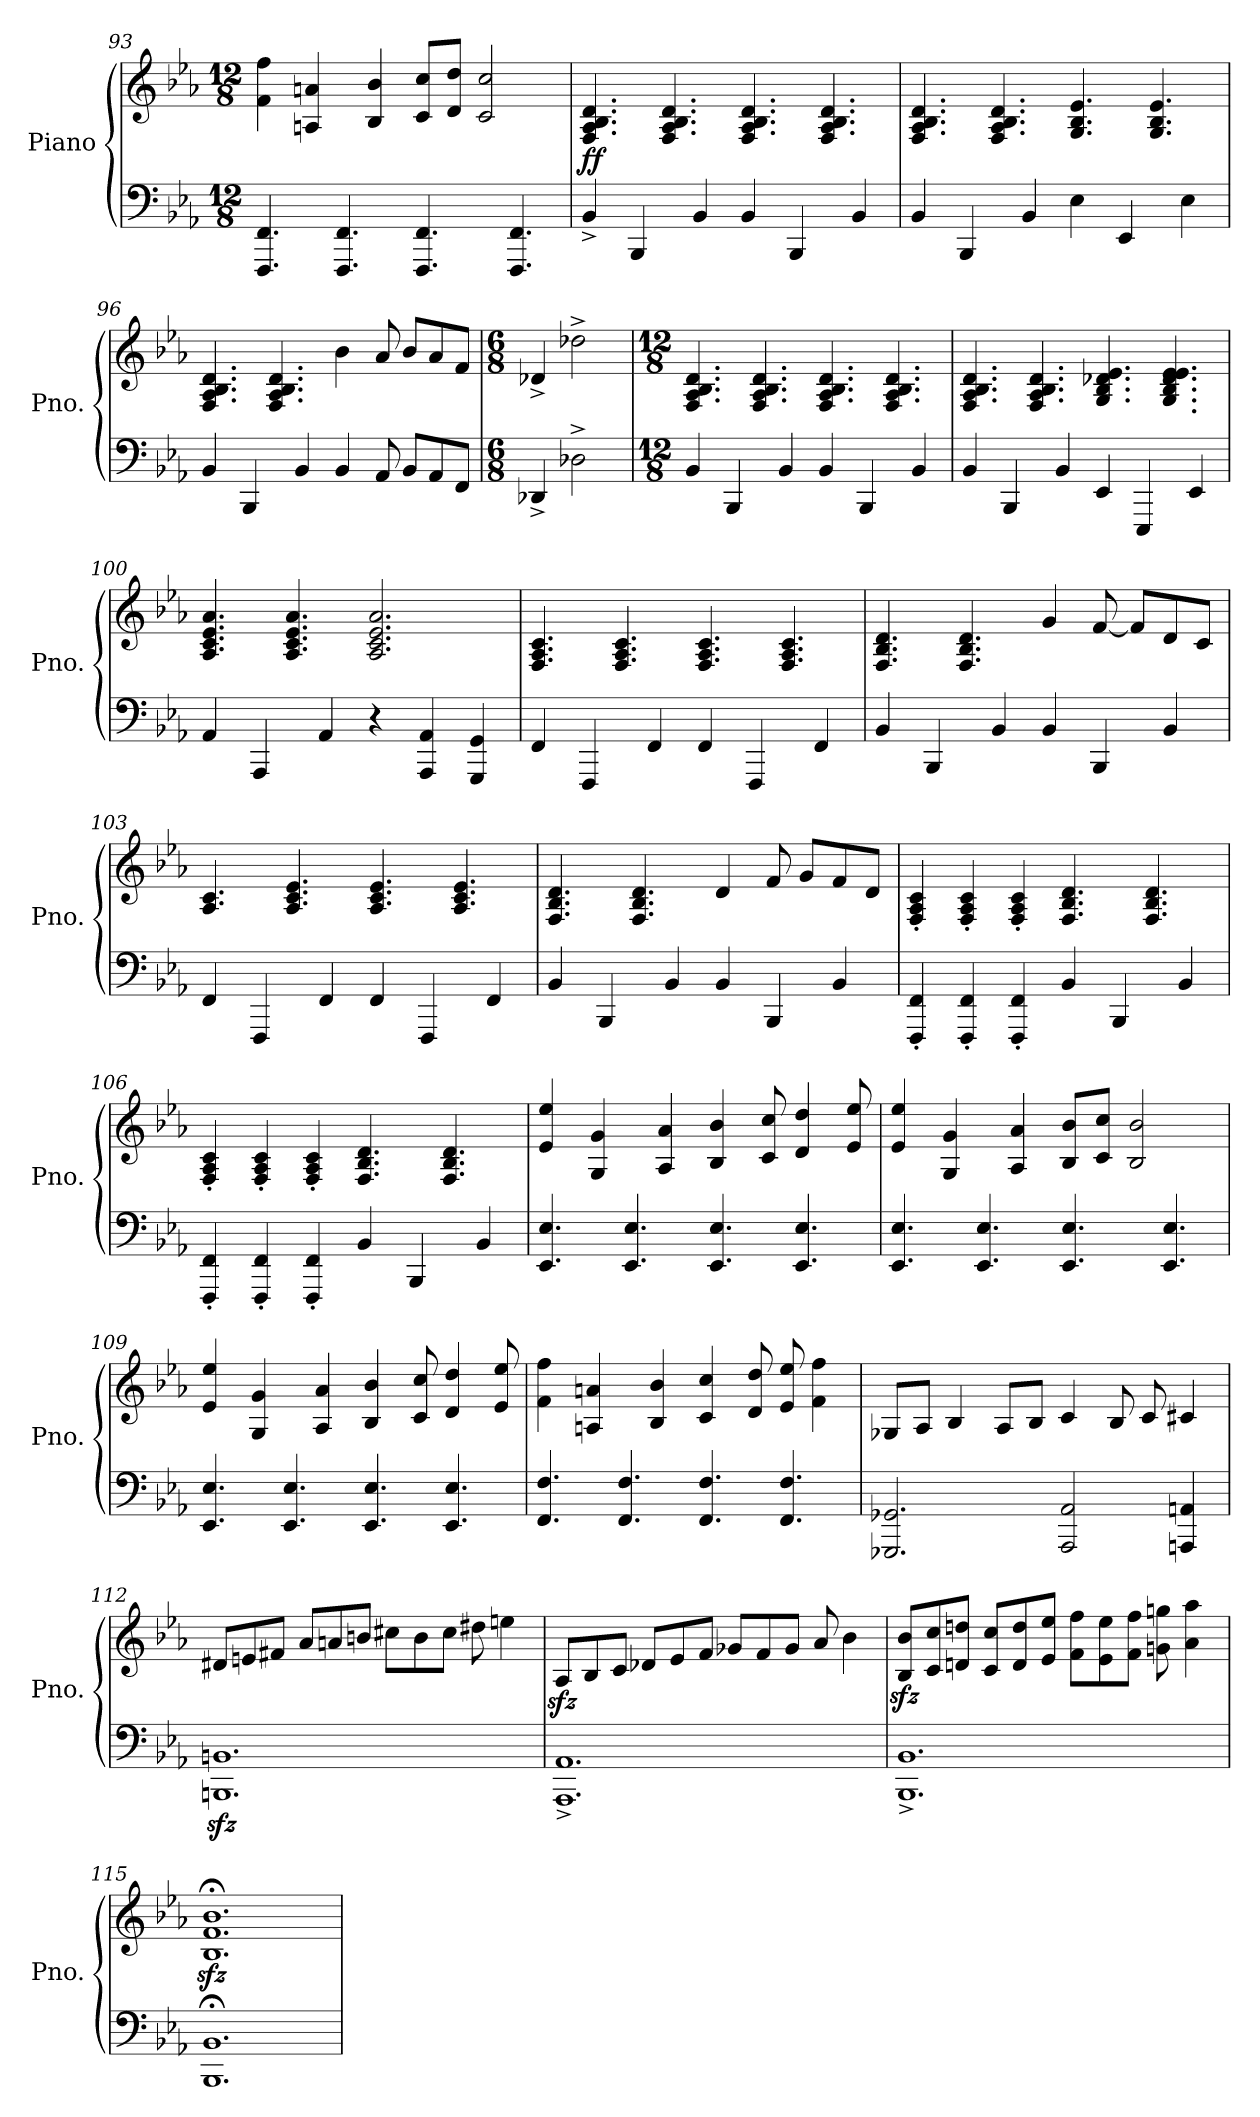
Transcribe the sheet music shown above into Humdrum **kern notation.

**kern	**kern	**dynam
*part1	*part1	*part1
*staff2	*staff1	*staff1/2
*I"Piano	*	*
*I'Pno.	*	*
*clefF4	*clefG2	*
*k[b-e-a-]	*k[b-e-a-]	*
*M12/8	*M12/8	*
=93	=93	=93
4.FFF/ 4.FF/	4f\ 4ff\	.
.	4An/ 4an/	.
4.FFF/ 4.FF/	.	.
.	4B-/ 4b-/	.
4.FFF/ 4.FF/	8c/ 8cc/L	.
.	8d/ 8dd/J	.
.	2c/ 2cc/	.
4.FFF/ 4.FF/	.	.
!!LO:PB:g=z
=94	=94	=94
!	!	!LO:DY:a=2
4BB-^/	4.F/ 4.A-/ 4.B-/ 4.d/	ff
4BBB-/	.	.
.	4.F/ 4.A-/ 4.B-/ 4.d/	.
4BB-/	.	.
4BB-/	4.F/ 4.A-/ 4.B-/ 4.d/	.
4BBB-/	.	.
.	4.F/ 4.A-/ 4.B-/ 4.d/	.
4BB-/	.	.
=95	=95	=95
4BB-/	4.F/ 4.A-/ 4.B-/ 4.d/	.
4BBB-/	.	.
.	4.F/ 4.A-/ 4.B-/ 4.d/	.
4BB-/	.	.
4E-\	4.G/ 4.B-/ 4.e-/	.
4EE-/	.	.
.	4.G/ 4.B-/ 4.e-/	.
4E-\	.	.
=96	=96	=96
4BB-/	4.F/ 4.A-/ 4.B-/ 4.d/	.
4BBB-/	.	.
.	4.F/ 4.A-/ 4.B-/ 4.d/	.
4BB-/	.	.
4BB-/	4b-\	.
8AA-/	8a-/	.
8BB-/L	8b-/L	.
8AA-/	8a-/	.
8FF/J	8f/J	.
=97	=97	=97
*M6/8	*M6/8	*
4DD-X^/	4d-X^/	.
2D-X^\	2dd-X^\	.
=98	=98	=98
*M12/8	*M12/8	*
4BB-/	4.F/ 4.A-/ 4.B-/ 4.d/	.
4BBB-/	.	.
.	4.F/ 4.A-/ 4.B-/ 4.d/	.
4BB-/	.	.
4BB-/	4.F/ 4.A-/ 4.B-/ 4.d/	.
4BBB-/	.	.
.	4.F/ 4.A-/ 4.B-/ 4.d/	.
4BB-/	.	.
!!LO:LB:g=z
=99	=99	=99
4BB-/	4.F/ 4.A-/ 4.B-/ 4.d/	.
4BBB-/	.	.
.	4.F/ 4.A-/ 4.B-/ 4.d/	.
4BB-/	.	.
4EE-/	4.G/ 4.B-/ 4.d-X/ 4.e-/	.
4EEE-/	.	.
.	4.G/ 4.B-/ 4.d-/ 4.e-/ 4.e-/	.
4EE-/	.	.
=100	=100	=100
4AA-/	4.A-/ 4.c/ 4.e-/ 4.a-/	.
4AAA-/	.	.
.	4.A-/ 4.c/ 4.e-/ 4.a-/	.
4AA-/	.	.
4r	2.A-/ 2.c/ 2.e-/ 2.a-/	.
4AAA-/ 4AA-/	.	.
4GGG/ 4GG/	.	.
=101	=101	=101
4FF/	4.F/ 4.A-/ 4.c/	.
4FFF/	.	.
.	4.F/ 4.A-/ 4.c/	.
4FF/	.	.
4FF/	4.F/ 4.A-/ 4.c/	.
4FFF/	.	.
.	4.F/ 4.A-/ 4.c/	.
4FF/	.	.
=102	=102	=102
4BB-/	4.F/ 4.B-/ 4.d/	.
4BBB-/	.	.
.	4.F/ 4.B-/ 4.d/	.
4BB-/	.	.
4BB-/	4g/	.
4BBB-/	[8f/	.
.	8f/L]	.
4BB-/	8d/	.
.	8c/J	.
=103	=103	=103
4FF/	4.A-/ 4.c/	.
4FFF/	.	.
.	4.A-/ 4.c/ 4.e-/	.
4FF/	.	.
4FF/	4.A-/ 4.c/ 4.e-/	.
4FFF/	.	.
.	4.A-/ 4.c/ 4.e-/	.
4FF/	.	.
!!LO:LB:g=z
=104	=104	=104
4BB-/	4.F/ 4.B-/ 4.d/	.
4BBB-/	.	.
.	4.F/ 4.B-/ 4.d/	.
4BB-/	.	.
4BB-/	4d/	.
4BBB-/	8f/	.
.	8g/L	.
4BB-/	8f/	.
.	8d/J	.
=105	=105	=105
4FFF/' 4FF/'	4F/' 4A-/' 4c/'	.
4FFF/' 4FF/'	4F/' 4A-/' 4c/'	.
4FFF/' 4FF/'	4F/' 4A-/' 4c/'	.
4BB-/	4.F/ 4.B-/ 4.d/	.
4BBB-/	.	.
.	4.F/ 4.B-/ 4.d/	.
4BB-/	.	.
=106	=106	=106
4FFF/' 4FF/'	4F/' 4A-/' 4c/'	.
4FFF/' 4FF/'	4F/' 4A-/' 4c/'	.
4FFF/' 4FF/'	4F/' 4A-/' 4c/'	.
4BB-/	4.F/ 4.B-/ 4.d/	.
4BBB-/	.	.
.	4.F/ 4.B-/ 4.d/	.
4BB-/	.	.
=107	=107	=107
4.EE-/ 4.E-/	4e-/ 4ee-/	.
.	4G/ 4g/	.
4.EE-/ 4.E-/	.	.
.	4A-/ 4a-/	.
4.EE-/ 4.E-/	4B-/ 4b-/	.
.	8c/ 8cc/	.
4.EE-/ 4.E-/	4d/ 4dd/	.
.	8e-/ 8ee-/	.
=108	=108	=108
4.EE-/ 4.E-/	4e-/ 4ee-/	.
.	4G/ 4g/	.
4.EE-/ 4.E-/	.	.
.	4A-/ 4a-/	.
4.EE-/ 4.E-/	8B-/ 8b-/L	.
.	8c/ 8cc/J	.
.	2B-/ 2b-/	.
4.EE-/ 4.E-/	.	.
!!LO:LB:g=z
=109	=109	=109
4.EE-/ 4.E-/	4e-/ 4ee-/	.
.	4G/ 4g/	.
4.EE-/ 4.E-/	.	.
.	4A-/ 4a-/	.
4.EE-/ 4.E-/	4B-/ 4b-/	.
.	8c/ 8cc/	.
4.EE-/ 4.E-/	4d/ 4dd/	.
.	8e-/ 8ee-/	.
=110	=110	=110
4.FF/ 4.F/	4f\ 4ff\	.
.	4An/ 4an/	.
4.FF/ 4.F/	.	.
.	4B-/ 4b-/	.
4.FF/ 4.F/	4c/ 4cc/	.
.	8d/ 8dd/	.
4.FF/ 4.F/	8e-/ 8ee-/	.
.	4f\ 4ff\	.
=111	=111	=111
2.GGG-X/ 2.GG-X/	8G-X/L	.
.	8A-/J	.
.	4B-/	.
.	8A-/L	.
.	8B-/J	.
2AAA-/ 2AA-/	4c/	.
.	8B-/	.
.	8c/	.
4AAAn/ 4AAn/	4c#X/	.
!!LO:LB:g=z
=112	=112	=112
1.BBBnzz> 1.BBnzz>	8d#X/L	.
.	8en/	.
.	8f#X/J	.
.	8a-/L	.
.	8an/	.
.	8bn/J	.
.	8cc#X\L	.
.	8b\	.
.	8cc#\J	.
.	8dd#X\	.
.	4een\	.
=113	=113	=113
1.AAA-^ 1.AA-^	8A-zz</L	.
.	8B-/	.
.	8c/J	.
.	8d-X/L	.
.	8e-/	.
.	8f/J	.
.	8g-X/L	.
.	8f/	.
.	8g-/J	.
.	8a-/	.
.	4b-\	.
=114	=114	=114
1.BBB-^ 1.BB-^	8B-/zz< 8b-/zz<L	.
.	8c/ 8cc/	.
.	8dn/ 8ddn/J	.
.	8c/ 8cc/L	.
.	8d/ 8dd/	.
.	8e-/ 8ee-/J	.
.	8f\ 8ff\L	.
.	8e-\ 8ee-\	.
.	8f\ 8ff\J	.
.	8gn\ 8ggn\	.
.	4a-\ 4aa-\	.
!!LO:PB:g=z
=115	=115	=115
1.BBB-;< 1.BB-;<	1.B-zz<;< 1.fzz<;< 1.b-zz<;<	.
=	=	=
*-	*-	*-
